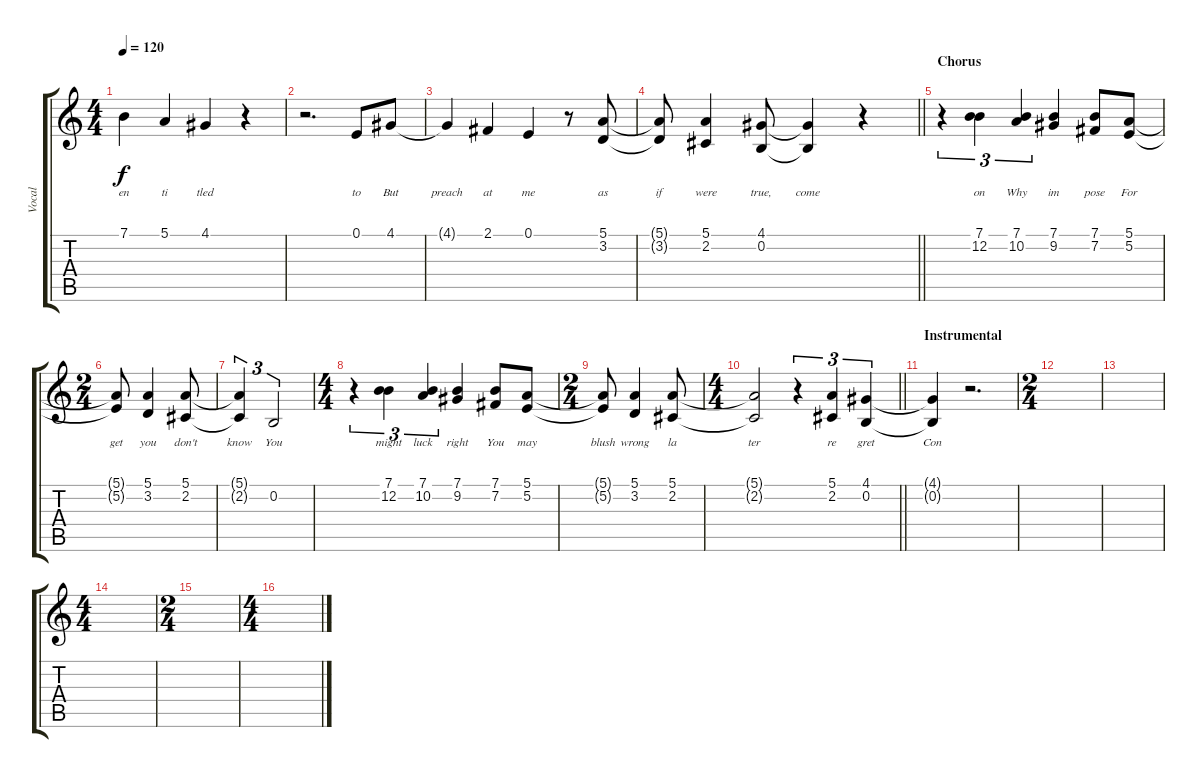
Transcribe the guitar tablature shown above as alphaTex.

\track ("Vocal" "Vocal") {instrument acousticgrandpiano}
\staff {score tabs}
\tuning (E4 B3 G3 D3 A2 E2) {hide}
\ts (4 4)
\tempo 120
\clef g2
\ks c
7.1{t}.4{lyrics (0 "en") lyrics (1 "") lyrics (2 "") lyrics (3 "") lyrics (4 "") dy f} 5.1.4{lyrics (0 "ti") lyrics (1 "") lyrics (2 "") lyrics (3 "") lyrics (4 "")} 4.1.4{lyrics (0 "tled") lyrics (1 "") lyrics (2 "") lyrics (3 "") lyrics (4 "")} r.4 |
r.2{d} 0.1.8{lyrics (0 "to") lyrics (1 "") lyrics (2 "") lyrics (3 "") lyrics (4 "")} 4.1.8{lyrics (0 "But") lyrics (1 "") lyrics (2 "") lyrics (3 "") lyrics (4 "")} |
4.1{t}.4{lyrics (0 "preach") lyrics (1 "") lyrics (2 "") lyrics (3 "") lyrics (4 "")} 2.1.4{lyrics (0 "at") lyrics (1 "") lyrics (2 "") lyrics (3 "") lyrics (4 "")} 0.1.4{lyrics (0 "me") lyrics (1 "") lyrics (2 "") lyrics (3 "") lyrics (4 "")} r.8 (5.1 3.2).8{lyrics (0 "as") lyrics (1 "") lyrics (2 "") lyrics (3 "") lyrics (4 "")} |
\barLineRight lightlight
(5.1{t} 3.2{t}).8{lyrics (0 "if") lyrics (1 "") lyrics (2 "") lyrics (3 "") lyrics (4 "")} (5.1 2.2).4{lyrics (0 "were") lyrics (1 "") lyrics (2 "") lyrics (3 "") lyrics (4 "")} (4.1 0.2).8{lyrics (0 "true,") lyrics (1 "") lyrics (2 "") lyrics (3 "") lyrics (4 "")} (4.1{t} 0.2{t}).4{lyrics (0 "come") lyrics (1 "") lyrics (2 "") lyrics (3 "") lyrics (4 "")} r.4 |
\section ("" "Chorus")
r.4{tu (3 2)} (7.1 12.2).4{tu (3 2) lyrics (0 "on") lyrics (1 "") lyrics (2 "") lyrics (3 "") lyrics (4 "")} (7.1 10.2).4{tu (3 2) lyrics (0 "Why") lyrics (1 "") lyrics (2 "") lyrics (3 "") lyrics (4 "")} (7.1 9.2).4{lyrics (0 "im") lyrics (1 "") lyrics (2 "") lyrics (3 "") lyrics (4 "")} (7.1 7.2).8{lyrics (0 "pose") lyrics (1 "") lyrics (2 "") lyrics (3 "") lyrics (4 "")} (5.1 5.2).8{lyrics (0 "For") lyrics (1 "") lyrics (2 "") lyrics (3 "") lyrics (4 "")} |
\ts (2 4)
(5.1{t} 5.2{t}).8{lyrics (0 "get") lyrics (1 "") lyrics (2 "") lyrics (3 "") lyrics (4 "")} (5.1 3.2).4{lyrics (0 "you") lyrics (1 "") lyrics (2 "") lyrics (3 "") lyrics (4 "")} (5.1 2.2).8{lyrics (0 "don't") lyrics (1 "") lyrics (2 "") lyrics (3 "") lyrics (4 "")} |
(5.1{t} 2.2{t}).4{tu (3 2) lyrics (0 "know") lyrics (1 "") lyrics (2 "") lyrics (3 "") lyrics (4 "")} 0.2.2{tu (3 2) lyrics (0 "You") lyrics (1 "") lyrics (2 "") lyrics (3 "") lyrics (4 "")} |
\ts (4 4)
r.4{tu (3 2)} (7.1 12.2).4{tu (3 2) lyrics (0 "might") lyrics (1 "") lyrics (2 "") lyrics (3 "") lyrics (4 "")} (7.1 10.2).4{tu (3 2) lyrics (0 "luck") lyrics (1 "") lyrics (2 "") lyrics (3 "") lyrics (4 "")} (7.1 9.2).4{lyrics (0 "right") lyrics (1 "") lyrics (2 "") lyrics (3 "") lyrics (4 "")} (7.1 7.2).8{lyrics (0 "You") lyrics (1 "") lyrics (2 "") lyrics (3 "") lyrics (4 "")} (5.1 5.2).8{lyrics (0 "may") lyrics (1 "") lyrics (2 "") lyrics (3 "") lyrics (4 "")} |
\ts (2 4)
(5.1{t} 5.2{t}).8{lyrics (0 "blush") lyrics (1 "") lyrics (2 "") lyrics (3 "") lyrics (4 "")} (5.1 3.2).4{lyrics (0 "wrong") lyrics (1 "") lyrics (2 "") lyrics (3 "") lyrics (4 "")} (5.1 2.2).8{lyrics (0 "la") lyrics (1 "") lyrics (2 "") lyrics (3 "") lyrics (4 "")} |
\ts (4 4)
\barLineRight lightlight
(5.1{t} 2.2{t}).2{lyrics (0 "ter") lyrics (1 "") lyrics (2 "") lyrics (3 "") lyrics (4 "")} r.4{tu (3 2)} (5.1 2.2).4{tu (3 2) lyrics (0 "re") lyrics (1 "") lyrics (2 "") lyrics (3 "") lyrics (4 "")} (4.1 0.2).4{tu (3 2) lyrics (0 "gret") lyrics (1 "") lyrics (2 "") lyrics (3 "") lyrics (4 "")} |
\section ("" "Instrumental")
(4.1{t} 0.2{t}).4{lyrics (0 "Con") lyrics (1 "") lyrics (2 "") lyrics (3 "") lyrics (4 "")} r.2{d} |
\ts (2 4)
|
|
\ts (4 4)
|
\ts (2 4)
|
\ts (4 4)
